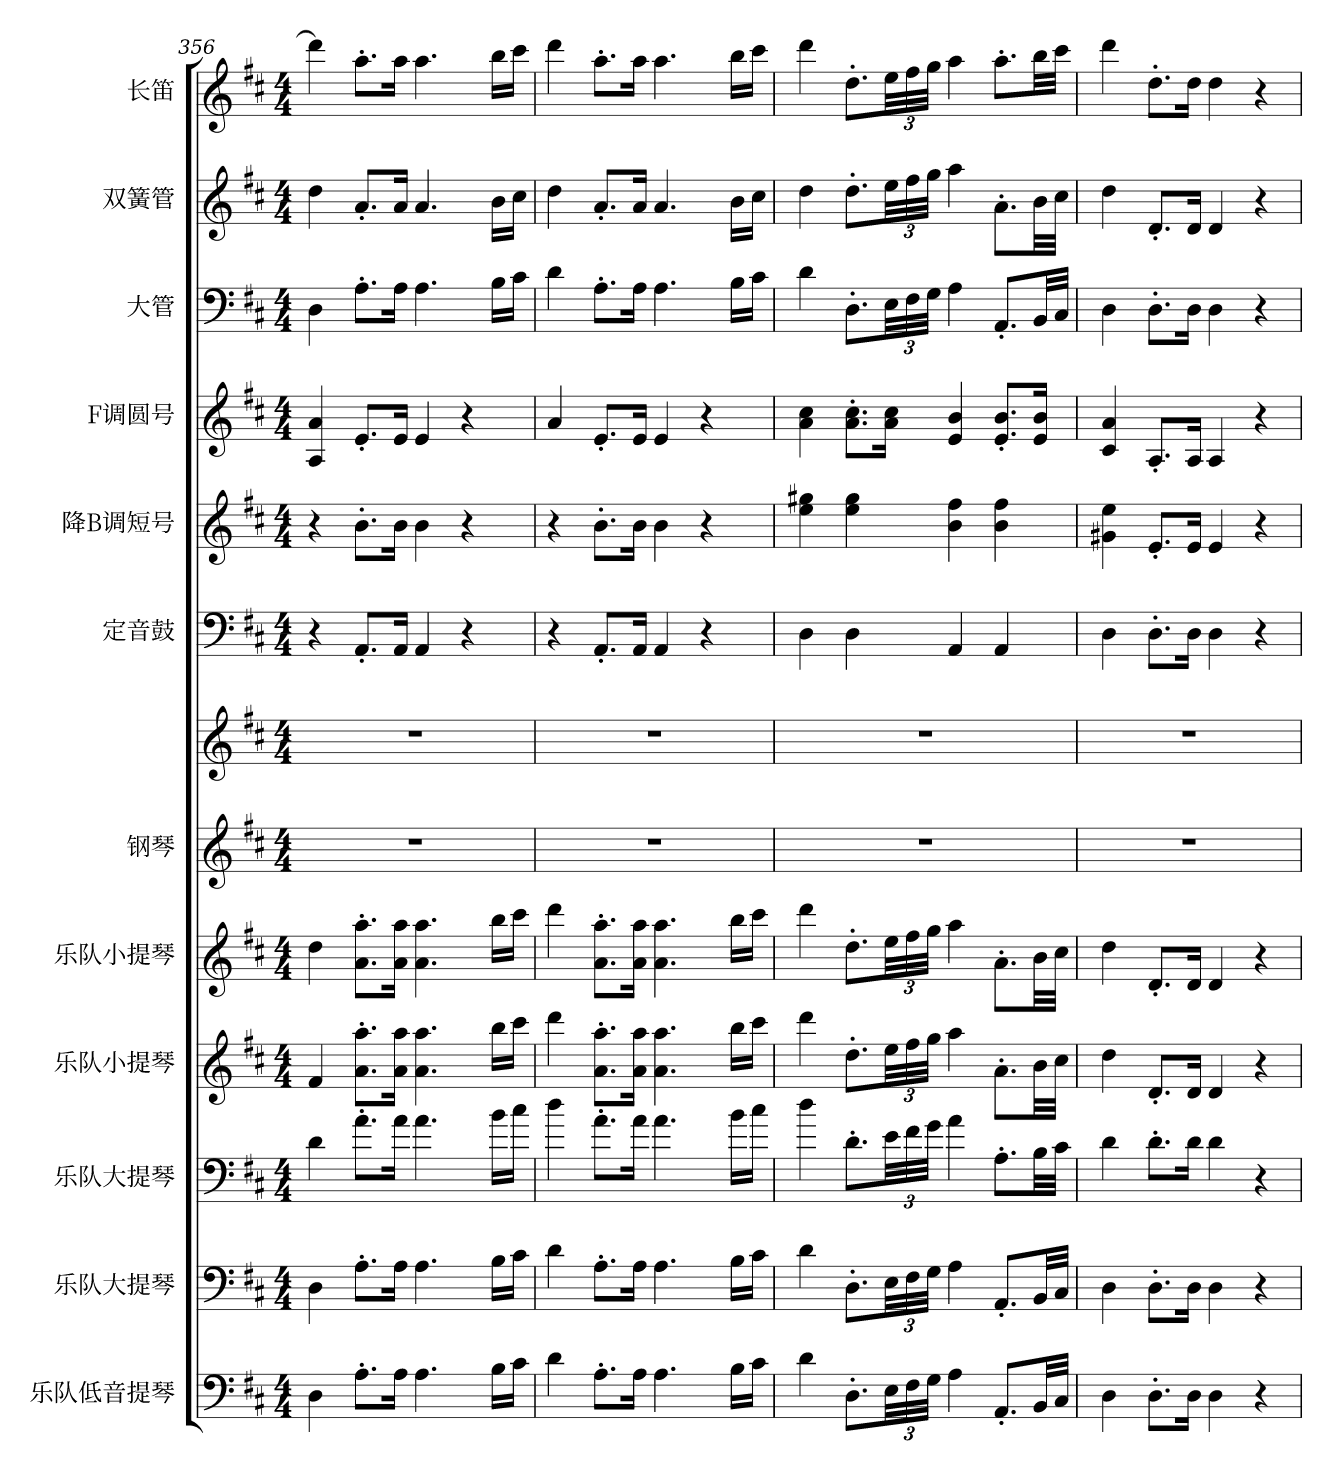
**kern	**kern	**kern	**kern	**kern	**kern	**kern	**kern	**kern	**kern	**kern	**kern	**kern
*part12	*part11	*part10	*part9	*part8	*part7	*part7	*part6	*part5	*part4	*part3	*part2	*part1
*staff13	*staff12	*staff11	*staff10	*staff9	*staff8	*staff7	*staff6	*staff5	*staff4	*staff3	*staff2	*staff1
*I"乐队低音提琴	*I"乐队大提琴	*I"乐队大提琴	*I"乐队小提琴	*I"乐队小提琴	*I"钢琴	*	*I"定音鼓	*I"降B调短号	*I"F调圆号	*I"大管	*I"双簧管	*I"长笛
*clefF4	*clefF4	*clefF4	*clefG2	*clefG2	*clefG2	*clefG2	*clefF4	*clefG2	*clefG2	*clefF4	*clefG2	*clefG2
*ITrd7c12	*	*	*	*	*	*	*	*ITrd1c2	*ITrd4c7	*	*	*
*k[f#c#]	*k[f#c#]	*k[f#c#]	*k[f#c#]	*k[f#c#]	*k[f#c#]	*k[f#c#]	*k[f#c#]	*k[]	*k[f#]	*k[f#c#]	*k[f#c#]	*k[f#c#]
*M4/4	*M4/4	*M4/4	*M4/4	*M4/4	*M4/4	*M4/4	*M4/4	*M4/4	*M4/4	*M4/4	*M4/4	*M4/4
=356	=356	=356	=356	=356	=356	=356	=356	=356	=356	=356	=356	=356
4DD\	4D\	4d\	4f#/	4dd\	1r	1r	4r	4r	4D/ 4d/	4D\	4dd\	4ddd\]
8.AA'\L	8.A'\L	8.a'\L	8.a\' 8.aa\'L	8.a\' 8.aa\'L	.	.	8.AA'/L	8.a'\L	8.A'/L	8.A'\L	8.a'/L	8.aa'\L
16AA\Jk	16A\Jk	16a\Jk	16a\ 16aa\Jk	16a\ 16aa\Jk	.	.	16AA/Jk	16a\Jk	16A/Jk	16A\Jk	16a/Jk	16aa\Jk
4.AA\	4.A\	4.a\	4.a\ 4.aa\	4.a\ 4.aa\	.	.	4AA/	4a\	4A/	4.A\	4.a/	4.aa\
.	.	.	.	.	.	.	4r	4r	4r	.	.	.
16BB\LL	16B\LL	16b\LL	16bb\LL	16bb\LL	.	.	.	.	.	16B\LL	16b\LL	16bb\LL
16C#\JJ	16c#\JJ	16cc#\JJ	16ccc#\JJ	16ccc#\JJ	.	.	.	.	.	16c#\JJ	16cc#\JJ	16ccc#\JJ
!!LO:PB:g=z
=357	=357	=357	=357	=357	=357	=357	=357	=357	=357	=357	=357	=357
4D\	4d\	4dd\	4ddd\	4ddd\	1r	1r	4r	4r	4d/	4d\	4dd\	4ddd\
8.AA'\L	8.A'\L	8.a'\L	8.a\' 8.aa\'L	8.a\' 8.aa\'L	.	.	8.AA'/L	8.a'\L	8.A'/L	8.A'\L	8.a'/L	8.aa'\L
16AA\Jk	16A\Jk	16a\Jk	16a\ 16aa\Jk	16a\ 16aa\Jk	.	.	16AA/Jk	16a\Jk	16A/Jk	16A\Jk	16a/Jk	16aa\Jk
4.AA\	4.A\	4.a\	4.a\ 4.aa\	4.a\ 4.aa\	.	.	4AA/	4a\	4A/	4.A\	4.a/	4.aa\
.	.	.	.	.	.	.	4r	4r	4r	.	.	.
16BB\LL	16B\LL	16b\LL	16bb\LL	16bb\LL	.	.	.	.	.	16B\LL	16b\LL	16bb\LL
16C#\JJ	16c#\JJ	16cc#\JJ	16ccc#\JJ	16ccc#\JJ	.	.	.	.	.	16c#\JJ	16cc#\JJ	16ccc#\JJ
=358	=358	=358	=358	=358	=358	=358	=358	=358	=358	=358	=358	=358
4D\	4d\	4dd\	4ddd\	4ddd\	1r	1r	4D\	4dd\ 4ff#X\	4d\ 4f#\	4d\	4dd\	4ddd\
8.DD'\L	8.D'\L	8.d'\L	8.dd'\L	8.dd'\L	.	.	4D\	4dd\ 4ff#\	8.d\' 8.f#\'L	8.D'\L	8.dd'\L	8.dd'\L
*Xbrackettup	*Xbrackettup	*Xbrackettup	*Xbrackettup	*Xbrackettup	*	*	*	*	*	*Xbrackettup	*Xbrackettup	*Xbrackettup
48EE\LL	48E\LL	48e\LL	48ee\LL	48ee\LL	.	.	.	.	16d\ 16f#\Jk	48E\LL	48ee\LL	48ee\LL
48FF#\	48F#\	48f#\	48ff#\	48ff#\	.	.	.	.	.	48F#\	48ff#\	48ff#\
48GG\JJJ	48G\JJJ	48g\JJJ	48gg\JJJ	48gg\JJJ	.	.	.	.	.	48G\JJJ	48gg\JJJ	48gg\JJJ
4AA\	4A\	4a\	4aa\	4aa\	.	.	4AA/	4a\ 4ee\	4A/ 4e/	4A\	4aa\	4aa\
8.AAA'/L	8.AA'/L	8.A'\L	8.a'\L	8.a'\L	.	.	4AA/	4a\ 4ee\	8.A/' 8.e/'L	8.AA'/L	8.a'\L	8.aa'\L
32BBB/LL	32BB/LL	32B\LL	32b\LL	32b\LL	.	.	.	.	16A/ 16e/Jk	32BB/LL	32b\LL	32bb\LL
32CC#/JJJ	32C#/JJJ	32c#\JJJ	32cc#\JJJ	32cc#\JJJ	.	.	.	.	.	32C#/JJJ	32cc#\JJJ	32ccc#\JJJ
=359	=359	=359	=359	=359	=359	=359	=359	=359	=359	=359	=359	=359
4DD\	4D\	4d\	4dd\	4dd\	1r	1r	4D\	4f#X\ 4dd\	4F#/ 4d/	4D\	4dd\	4ddd\
8.DD'\L	8.D'\L	8.d'\L	8.d'/L	8.d'/L	.	.	8.D'\L	8.d'/L	8.D'/L	8.D'\L	8.d'/L	8.dd'\L
16DD\Jk	16D\Jk	16d\Jk	16d/Jk	16d/Jk	.	.	16D\Jk	16d/Jk	16D/Jk	16D\Jk	16d/Jk	16dd\Jk
4DD\	4D\	4d\	4d/	4d/	.	.	4D\	4d/	4D/	4D\	4d/	4dd\
4r	4r	4r	4r	4r	.	.	4r	4r	4r	4r	4r	4r
=	=	=	=	=	=	=	=	=	=	=	=	=
*-	*-	*-	*-	*-	*-	*-	*-	*-	*-	*-	*-	*-
